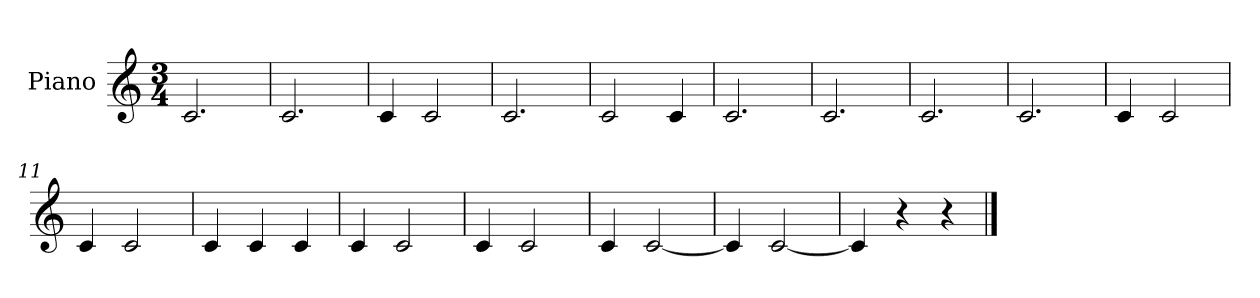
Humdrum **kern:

**kern
*part1
*staff1
*I"Piano
*I'Pno.
*clefG2
*k[]
*M3/4
*MM90
=1
2.c/
=2
2.c/
=3
4c/
2c/
=4
2.c/
=5
2c/
4c/
=6
2.c/
=7
2.c/
=8
2.c/
=9
2.c/
=10
4c/
2c/
=11
4c/
2c/
=12
4c/
4c/
4c/
=13
4c/
2c/
=14
4c/
2c/
=15
4c/
[2c/
=16
4c/]
[2c/
=17
4c/]
4r
4r
==
*-
